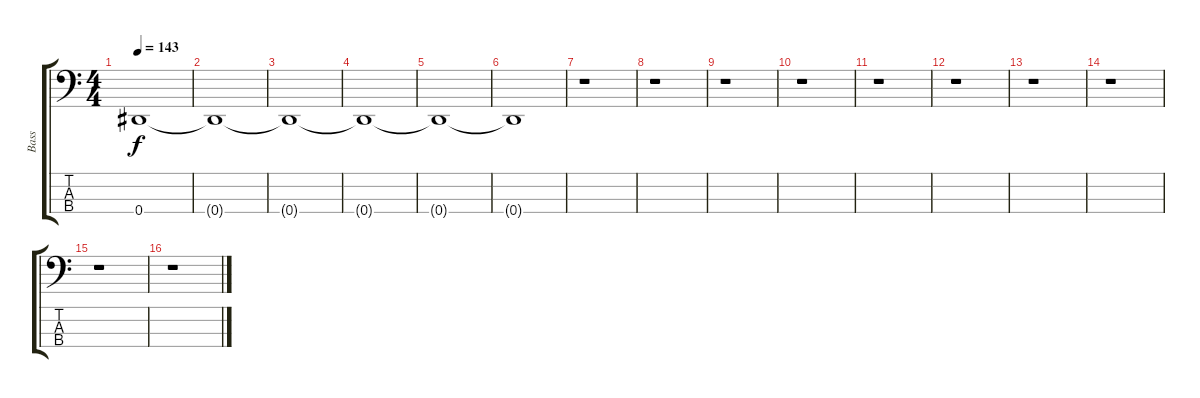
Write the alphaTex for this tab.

\track ("Bass" "Bass") {instrument electricbassfinger}
\staff {score tabs}
\tuning (Gb2 Db2 Ab1 Eb1) {hide}
\ts (4 4)
\tempo 143
\clef f4
\ks c
0.4{t}.1{dy f volume 0} |
0.4{t}.1 |
0.4{t}.1 |
0.4{t}.1 |
0.4{t}.1 |
0.4{t}.1 |
r.1 |
r.1 |
r.1 |
r.1 |
r.1 |
r.1 |
r.1 |
r.1 |
r.1 |
r.1
